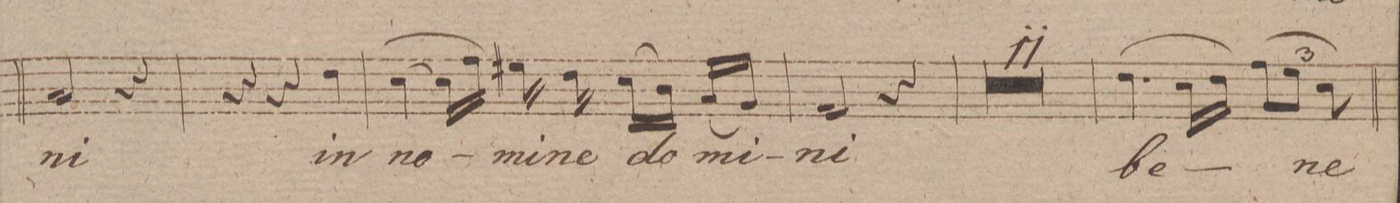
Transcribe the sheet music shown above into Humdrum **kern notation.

**kern	**text
*I"Tenore. Solo	*
*clefC4	*
*k[f#c#g#]	*
*M3/4	*
2G#/	-ni
4r	.
=47	=47
4r	.
4r	.
4c#\	in
=48	=48
(>[4B\	no-
16B\LL]	.
16e\JJ)	.
16d#X\	-mi-
16c#\	-ne
(>16B\LL	do-
16A\JJ)	.
(<16G#/LL	-mi-
16F#/JJ)	.
=49	=49
2E/	-ni
4r	.
=50	=50
2.r	.
=51	=51
2.r	.
=52	=52
2.r	.
=53	=53
2.r	.
=54	=54
2.r	.
=55	=55
2.r	.
=56	=56
2.r	.
=57	=57
2.r	.
=58	=58
2.r	.
=59	=59
2.r	.
=60	=60
2.r	.
=61	=61
(>4.c#\	be-
16B\LL	.
16c#\JJ)	.
12e\L	.
12d\J	.
12B\	-ne-
=62	=62
*-	*-
